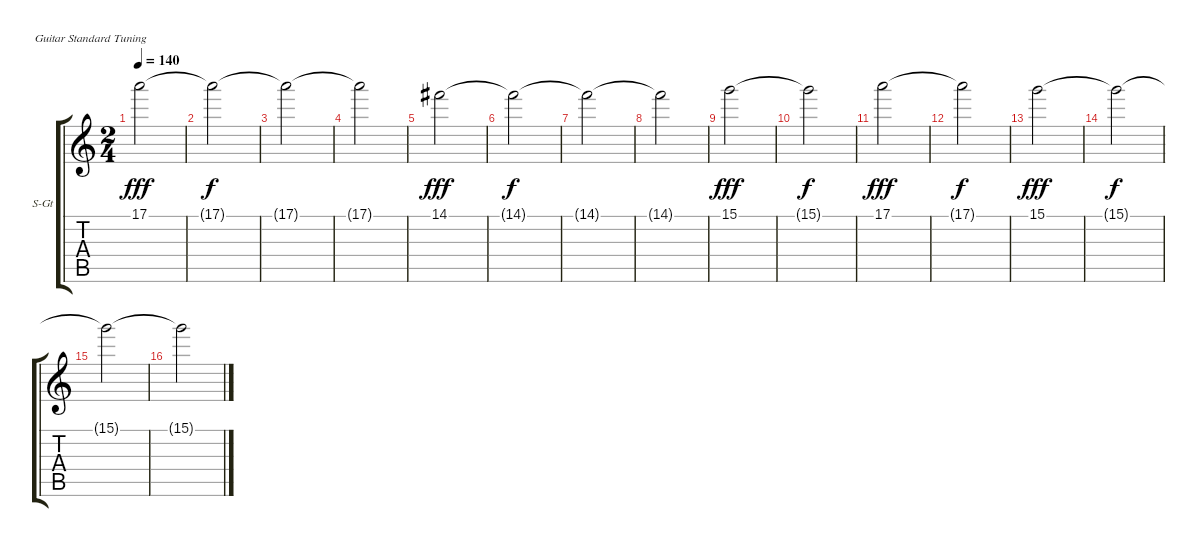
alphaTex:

\bracketExtendMode groupsimilarinstruments
\firstSystemTrackNameOrientation horizontal
\otherSystemsTrackNameOrientation horizontal
\track ("Синтезатор" "S-Gt") {instrument stringensemble1}
\staff {score tabs}
\tuning (E4 B3 G3 D3 A2 E2)
\displaytranspose 12
\ts (2 4)
\tempo 140
\clef g2
\ks c
17.1.2{dy fff} |
17.1{t}.2{dy f} |
17.1{t}.2 |
17.1{t}.2 |
14.1.2{dy fff} |
14.1{t}.2{dy f} |
14.1{t}.2 |
14.1{t}.2 |
15.1.2{dy fff} |
15.1{t}.2{dy f} |
17.1.2{dy fff} |
17.1{t}.2{dy f} |
15.1.2{dy fff} |
15.1{t}.2{dy f} |
15.1{t}.2 |
15.1{t}.2
